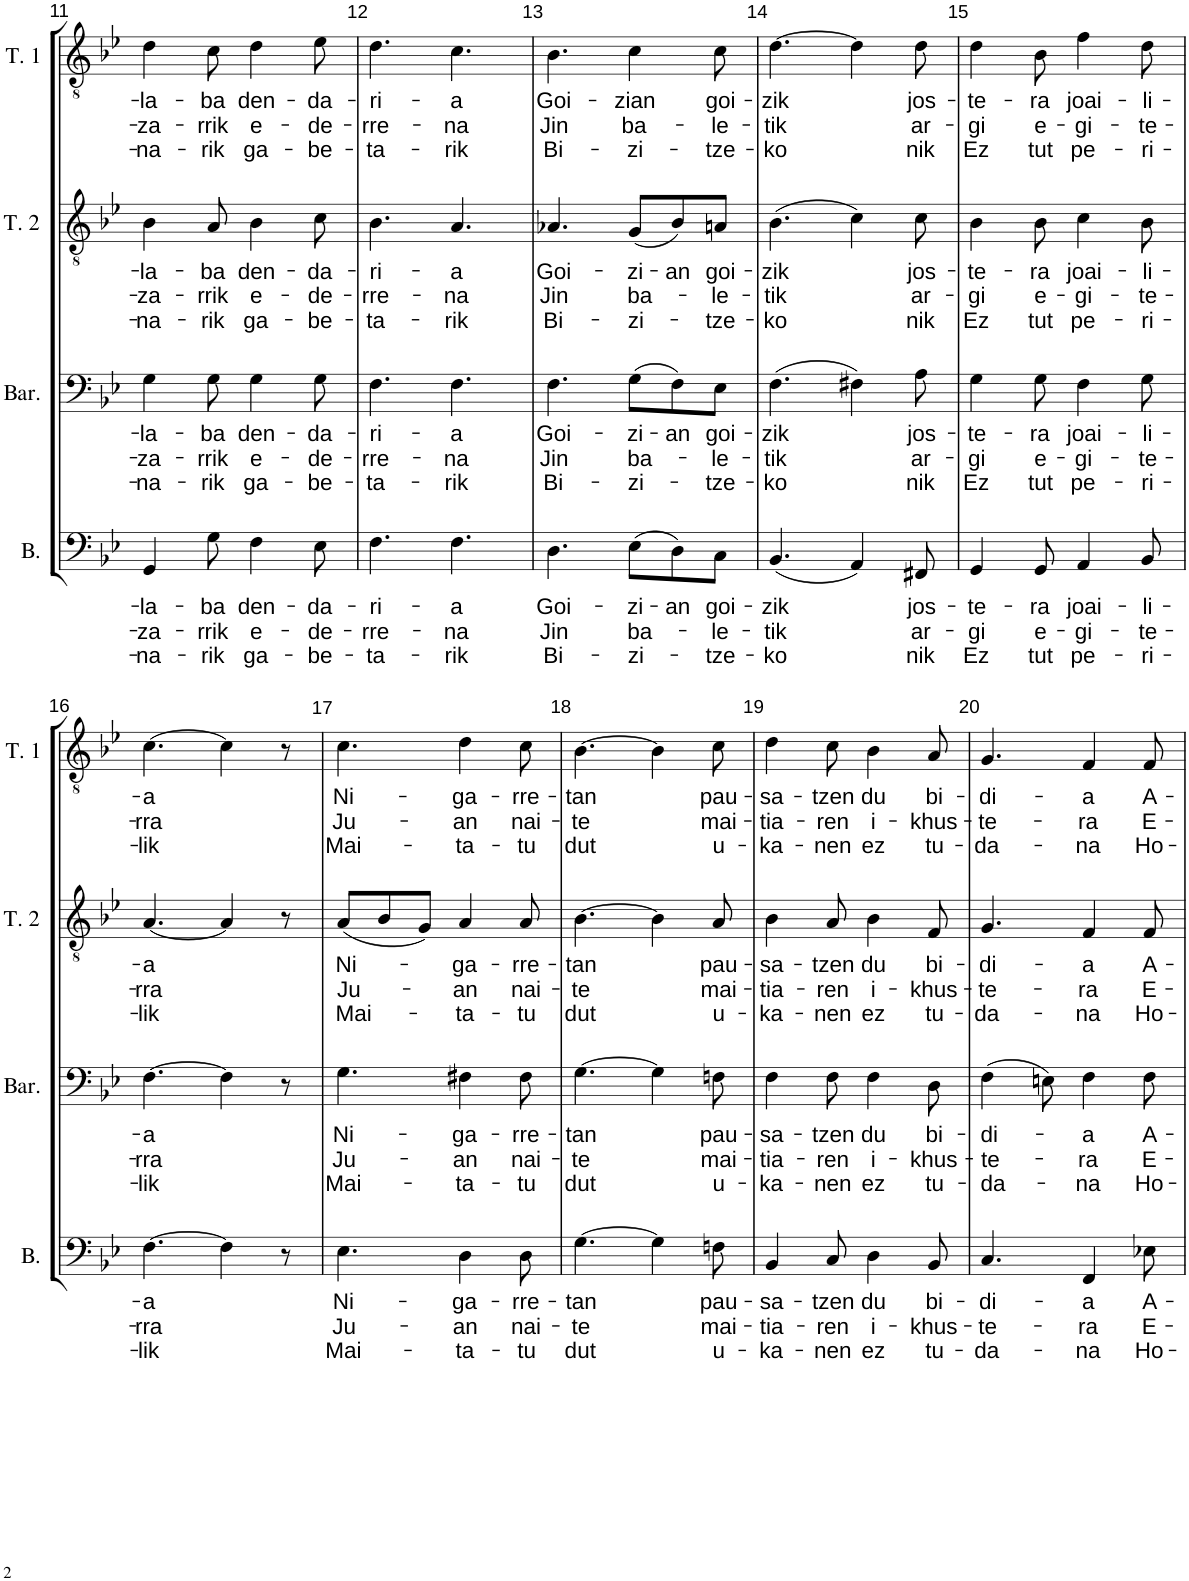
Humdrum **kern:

**kern	**text	**text	**text	**kern	**text	**text	**text	**kern	**text	**text	**text	**kern	**text	**text	**text
*part4	*part4	*part4	*part4	*part3	*part3	*part3	*part3	*part2	*part2	*part2	*part2	*part1	*part1	*part1	*part1
*staff4	*staff4	*staff4	*staff4	*staff3	*staff3	*staff3	*staff3	*staff2	*staff2	*staff2	*staff2	*staff1	*staff1	*staff1	*staff1
*I"Basse	*	*	*	*I"Baryton	*	*	*	*I"Ténor 2	*	*	*	*I"Ténor 1	*	*	*
*I'B.	*	*	*	*I'Bar.	*	*	*	*I'T. 2	*	*	*	*I'T. 1	*	*	*
!!LO:PB:g=z
*clefF4	*	*	*	*clefF4	*	*	*	*clefGv2	*	*	*	*clefGv2	*	*	*
*k[b-e-]	*	*	*	*k[b-e-]	*	*	*	*k[b-e-]	*	*	*	*k[b-e-]	*	*	*
*M6/8	*	*	*	*M6/8	*	*	*	*M6/8	*	*	*	*M6/8	*	*	*
=11	=11	=11	=11	=11	=11	=11	=11	=11	=11	=11	=11	=11	=11	=11	=11
!	!LO:LY:b	!LO:LY:b	!LO:LY:b	!	!LO:LY:b	!LO:LY:b	!LO:LY:b	!	!LO:LY:b	!LO:LY:b	!LO:LY:b	!	!LO:LY:b	!LO:LY:b	!LO:LY:b
4GG/	-la-	-za-	-na-	4G\	-la-	-za-	-na-	4B-\	-la-	-za-	-na-	4d\	-la-	-za-	-na-
!	!LO:LY:b	!LO:LY:b	!LO:LY:b	!	!LO:LY:b	!LO:LY:b	!LO:LY:b	!	!LO:LY:b	!LO:LY:b	!LO:LY:b	!	!LO:LY:b	!LO:LY:b	!LO:LY:b
8G\	-ba	-rrik	-rik	8G\	-ba	-rrik	-rik	8A/	-ba	-rrik	-rik	8c\	-ba	-rrik	-rik
!	!LO:LY:b	!LO:LY:b	!LO:LY:b	!	!LO:LY:b	!LO:LY:b	!LO:LY:b	!	!LO:LY:b	!LO:LY:b	!LO:LY:b	!	!LO:LY:b	!LO:LY:b	!LO:LY:b
4F\	den-	e-	ga-	4G\	den-	e-	ga-	4B-\	den-	e-	ga-	4d\	den-	e-	ga-
!	!LO:LY:b	!LO:LY:b	!LO:LY:b	!	!LO:LY:b	!LO:LY:b	!LO:LY:b	!	!LO:LY:b	!LO:LY:b	!LO:LY:b	!	!LO:LY:b	!LO:LY:b	!LO:LY:b
8E-\	-da-	-de-	-be-	8G\	-da-	-de-	-be-	8c\	-da-	-de-	-be-	8e-\	-da-	-de-	-be-
=12	=12	=12	=12	=12	=12	=12	=12	=12	=12	=12	=12	=12	=12	=12	=12
!	!LO:LY:b	!LO:LY:b	!LO:LY:b	!	!LO:LY:b	!LO:LY:b	!LO:LY:b	!	!LO:LY:b	!LO:LY:b	!LO:LY:b	!	!LO:LY:b	!LO:LY:b	!LO:LY:b
4.F\	-ri-	-rre-	-ta-	4.F\	-ri-	-rre-	-ta-	4.B-\	-ri-	-rre-	-ta-	4.d\	-ri-	-rre-	-ta-
!	!LO:LY:b	!LO:LY:b	!LO:LY:b	!	!LO:LY:b	!LO:LY:b	!LO:LY:b	!	!LO:LY:b	!LO:LY:b	!LO:LY:b	!	!LO:LY:b	!LO:LY:b	!LO:LY:b
4.F\	-a	-na	-rik	4.F\	-a	-na	-rik	4.A/	-a	-na	-rik	4.c\	-a	-na	-rik
=13	=13	=13	=13	=13	=13	=13	=13	=13	=13	=13	=13	=13	=13	=13	=13
!	!LO:LY:b	!LO:LY:b	!LO:LY:b	!	!LO:LY:b	!LO:LY:b	!LO:LY:b	!	!LO:LY:b	!LO:LY:b	!LO:LY:b	!	!LO:LY:b	!LO:LY:b	!LO:LY:b
4.D\	Goi-	Jin	Bi-	4.F\	Goi-	Jin	Bi-	4.A-X/	Goi-	Jin	Bi-	4.B-\	Goi-	Jin	Bi-
!	!LO:LY:b	!LO:LY:b	!LO:LY:b	!	!LO:LY:b	!LO:LY:b	!LO:LY:b	!	!LO:LY:b	!LO:LY:b	!LO:LY:b	!	!LO:LY:b	!LO:LY:b	!LO:LY:b
(8E-\L	-zi-	ba-	-zi-	(8G\L	-zi-	ba-	-zi-	(8G/L	-zi-	ba-	-zi-	4c\	-zian	ba-	-zi-
!	!LO:LY:b	!	!	!	!LO:LY:b	!	!	!	!LO:LY:b	!	!	!	!	!	!
8D\)	-an	.	.	8F\)	-an	.	.	8B-/)	-an	.	.	.	.	.	.
!	!LO:LY:b	!LO:LY:b	!LO:LY:b	!	!LO:LY:b	!LO:LY:b	!LO:LY:b	!	!LO:LY:b	!LO:LY:b	!LO:LY:b	!	!LO:LY:b	!LO:LY:b	!LO:LY:b
8C\J	goi-	-le-	-tze-	8E-\J	goi-	-le-	-tze-	8An/J	goi-	-le-	-tze-	8c\	goi-	-le-	-tze-
=14	=14	=14	=14	=14	=14	=14	=14	=14	=14	=14	=14	=14	=14	=14	=14
!	!LO:LY:b	!LO:LY:b	!LO:LY:b	!	!LO:LY:b	!LO:LY:b	!LO:LY:b	!	!LO:LY:b	!LO:LY:b	!LO:LY:b	!	!LO:LY:b	!LO:LY:b	!LO:LY:b
(4.BB-/	-zik	-tik	-ko	(4.F\	-zik	-tik	-ko	(4.B-\	-zik	-tik	-ko	[4.d\	-zik	-tik	-ko
4AA/)	.	.	.	4F#X\)	.	.	.	4c\)	.	.	.	4d\]	.	.	.
!	!LO:LY:b	!LO:LY:b	!LO:LY:b	!	!LO:LY:b	!LO:LY:b	!LO:LY:b	!	!LO:LY:b	!LO:LY:b	!LO:LY:b	!	!LO:LY:b	!LO:LY:b	!LO:LY:b
8FF#X/	jos-	ar-	nik	8A\	jos-	ar-	nik	8c\	jos-	ar-	nik	8d\	jos-	ar-	nik
=15	=15	=15	=15	=15	=15	=15	=15	=15	=15	=15	=15	=15	=15	=15	=15
!	!LO:LY:b	!LO:LY:b	!LO:LY:b	!	!LO:LY:b	!LO:LY:b	!LO:LY:b	!	!LO:LY:b	!LO:LY:b	!LO:LY:b	!	!LO:LY:b	!LO:LY:b	!LO:LY:b
4GG/	-te-	-gi	Ez	4G\	-te-	-gi	Ez	4B-\	-te-	-gi	Ez	4d\	-te-	-gi	Ez
!	!LO:LY:b	!LO:LY:b	!LO:LY:b	!	!LO:LY:b	!LO:LY:b	!LO:LY:b	!	!LO:LY:b	!LO:LY:b	!LO:LY:b	!	!LO:LY:b	!LO:LY:b	!LO:LY:b
8GG/	-ra	e-	tut	8G\	-ra	e-	tut	8B-\	-ra	e-	tut	8B-\	-ra	e-	tut
!	!LO:LY:b	!LO:LY:b	!LO:LY:b	!	!LO:LY:b	!LO:LY:b	!LO:LY:b	!	!LO:LY:b	!LO:LY:b	!LO:LY:b	!	!LO:LY:b	!LO:LY:b	!LO:LY:b
4AA/	joai-	-gi-	pe-	4F\	joai-	-gi-	pe-	4c\	joai-	-gi-	pe-	4f\	joai-	-gi-	pe-
!	!LO:LY:b	!LO:LY:b	!LO:LY:b	!	!LO:LY:b	!LO:LY:b	!LO:LY:b	!	!LO:LY:b	!LO:LY:b	!LO:LY:b	!	!LO:LY:b	!LO:LY:b	!LO:LY:b
8BB-/	-li-	-te-	-ri-	8G\	-li-	-te-	-ri-	8B-\	-li-	-te-	-ri-	8d\	-li-	-te-	-ri-
!!LO:LB:g=z
=16	=16	=16	=16	=16	=16	=16	=16	=16	=16	=16	=16	=16	=16	=16	=16
!	!LO:LY:b	!LO:LY:b	!LO:LY:b	!	!LO:LY:b	!LO:LY:b	!LO:LY:b	!	!LO:LY:b	!LO:LY:b	!LO:LY:b	!	!LO:LY:b	!LO:LY:b	!LO:LY:b
[4.F\	-a	-rra	-lik	[4.F\	-a	-rra	-lik	[4.A/	-a	-rra	-lik	[4.c\	-a	-rra	-lik
4F\]	.	.	.	4F\]	.	.	.	4A/]	.	.	.	4c\]	.	.	.
8r	.	.	.	8r	.	.	.	8r	.	.	.	8r	.	.	.
=17	=17	=17	=17	=17	=17	=17	=17	=17	=17	=17	=17	=17	=17	=17	=17
!	!LO:LY:b	!LO:LY:b	!LO:LY:b	!	!LO:LY:b	!LO:LY:b	!LO:LY:b	!	!LO:LY:b	!LO:LY:b	!LO:LY:b	!	!LO:LY:b	!LO:LY:b	!LO:LY:b
4.E-\	Ni-	Ju-	Mai-	4.G\	Ni-	Ju-	Mai-	(8A/L	Ni-	Ju-	Mai-	4.c\	Ni-	Ju-	Mai-
.	.	.	.	.	.	.	.	8B-/	.	.	.	.	.	.	.
.	.	.	.	.	.	.	.	8G/J)	.	.	.	.	.	.	.
!	!LO:LY:b	!LO:LY:b	!LO:LY:b	!	!LO:LY:b	!LO:LY:b	!LO:LY:b	!	!LO:LY:b	!LO:LY:b	!LO:LY:b	!	!LO:LY:b	!LO:LY:b	!LO:LY:b
4D\	-ga-	-an	-ta-	4F#X\	-ga-	-an	-ta-	4A/	-ga-	-an	-ta-	4d\	-ga-	-an	-ta-
!	!LO:LY:b	!LO:LY:b	!LO:LY:b	!	!LO:LY:b	!LO:LY:b	!LO:LY:b	!	!LO:LY:b	!LO:LY:b	!LO:LY:b	!	!LO:LY:b	!LO:LY:b	!LO:LY:b
8D\	-rre-	nai-	-tu	8F#\	-rre-	nai-	-tu	8A/	-rre-	nai-	-tu	8c\	-rre-	nai-	-tu
=18	=18	=18	=18	=18	=18	=18	=18	=18	=18	=18	=18	=18	=18	=18	=18
!	!LO:LY:b	!LO:LY:b	!LO:LY:b	!	!LO:LY:b	!LO:LY:b	!LO:LY:b	!	!LO:LY:b	!LO:LY:b	!LO:LY:b	!	!LO:LY:b	!LO:LY:b	!LO:LY:b
[4.G\	-tan	-te	dut	[4.G\	-tan	-te	dut	[4.B-\	-tan	-te	dut	[4.B-\	-tan	-te	dut
4G\]	.	.	.	4G\]	.	.	.	4B-\]	.	.	.	4B-\]	.	.	.
!	!LO:LY:b	!LO:LY:b	!LO:LY:b	!	!LO:LY:b	!LO:LY:b	!LO:LY:b	!	!LO:LY:b	!LO:LY:b	!LO:LY:b	!	!LO:LY:b	!LO:LY:b	!LO:LY:b
8Fn\	pau-	mai-	u-	8Fn\	pau-	mai-	u-	8A/	pau-	mai-	u-	8c\	pau-	mai-	u-
=19	=19	=19	=19	=19	=19	=19	=19	=19	=19	=19	=19	=19	=19	=19	=19
!	!LO:LY:b	!LO:LY:b	!LO:LY:b	!	!LO:LY:b	!LO:LY:b	!LO:LY:b	!	!LO:LY:b	!LO:LY:b	!LO:LY:b	!	!LO:LY:b	!LO:LY:b	!LO:LY:b
4BB-/	-sa-	-tia-	-ka-	4F\	-sa-	-tia-	-ka-	4B-\	-sa-	-tia-	-ka-	4d\	-sa-	-tia-	-ka-
!	!LO:LY:b	!LO:LY:b	!LO:LY:b	!	!LO:LY:b	!LO:LY:b	!LO:LY:b	!	!LO:LY:b	!LO:LY:b	!LO:LY:b	!	!LO:LY:b	!LO:LY:b	!LO:LY:b
8C/	-tzen	-ren	-nen	8F\	-tzen	-ren	-nen	8A/	-tzen	-ren	-nen	8c\	-tzen	-ren	-nen
!	!LO:LY:b	!LO:LY:b	!LO:LY:b	!	!LO:LY:b	!LO:LY:b	!LO:LY:b	!	!LO:LY:b	!LO:LY:b	!LO:LY:b	!	!LO:LY:b	!LO:LY:b	!LO:LY:b
4D\	du	i-	ez	4F\	du	i-	ez	4B-\	du	i-	ez	4B-\	du	i-	ez
!	!LO:LY:b	!LO:LY:b	!LO:LY:b	!	!LO:LY:b	!LO:LY:b	!LO:LY:b	!	!LO:LY:b	!LO:LY:b	!LO:LY:b	!	!LO:LY:b	!LO:LY:b	!LO:LY:b
8BB-/	bi-	-khus-	tu-	8D\	bi-	-khus-	tu-	8F/	bi-	-khus-	tu-	8A/	bi-	-khus-	tu-
=20	=20	=20	=20	=20	=20	=20	=20	=20	=20	=20	=20	=20	=20	=20	=20
!	!LO:LY:b	!LO:LY:b	!LO:LY:b	!	!LO:LY:b	!LO:LY:b	!LO:LY:b	!	!LO:LY:b	!LO:LY:b	!LO:LY:b	!	!LO:LY:b	!LO:LY:b	!LO:LY:b
4.C/	-di-	-te-	-da-	(4F\	-di-	-te-	-da-	4.G/	-di-	-te-	-da-	4.G/	-di-	-te-	-da-
.	.	.	.	8En\)	.	.	.	.	.	.	.	.	.	.	.
!	!LO:LY:b	!LO:LY:b	!LO:LY:b	!	!LO:LY:b	!LO:LY:b	!LO:LY:b	!	!LO:LY:b	!LO:LY:b	!LO:LY:b	!	!LO:LY:b	!LO:LY:b	!LO:LY:b
4FF/	-a	-ra	-na	4F\	-a	-ra	-na	4F/	-a	-ra	-na	4F/	-a	-ra	-na
!	!LO:LY:b	!LO:LY:b	!LO:LY:b	!	!LO:LY:b	!LO:LY:b	!LO:LY:b	!	!LO:LY:b	!LO:LY:b	!LO:LY:b	!	!LO:LY:b	!LO:LY:b	!LO:LY:b
8E-X\	A-	E-	Ho-	8F\	A-	E-	Ho-	8F/	A-	E-	Ho-	8F/	A-	E-	Ho-
=	=	=	=	=	=	=	=	=	=	=	=	=	=	=	=
*-	*-	*-	*-	*-	*-	*-	*-	*-	*-	*-	*-	*-	*-	*-	*-
